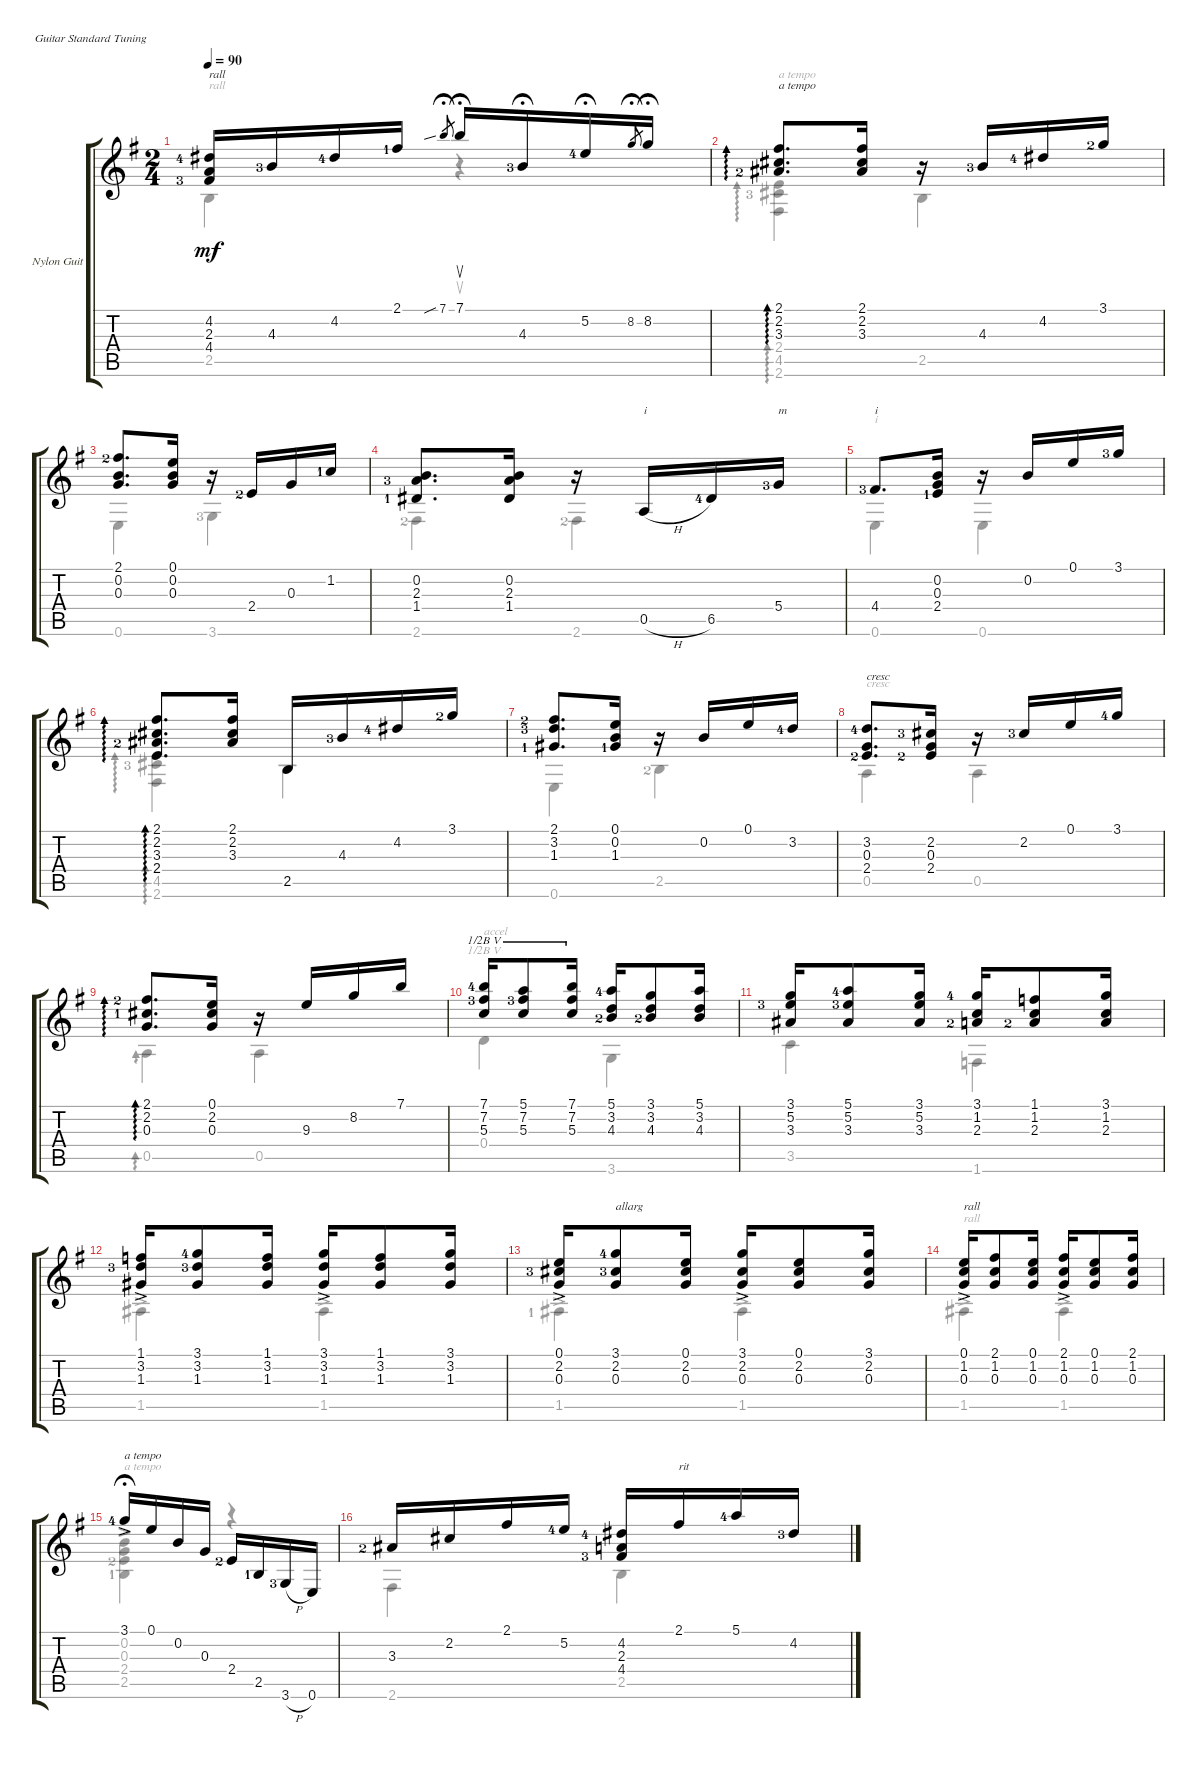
\defaultSystemsLayout 4
\bracketExtendMode groupsimilarinstruments
\firstSystemTrackNameOrientation horizontal
\otherSystemsTrackNameOrientation horizontal
\track ("Nylon Guitar" "Nylon Guit") {instrument acousticguitarsteel}
\staff {score tabs}
\tuning (E4 B3 G3 D3 A2 E2)
\voice
\ts (2 4)
\tempo 90
\clef g2
\ks g
(4.2{lf 5} 2.3 4.4{lf 4}).16{txt "rall" dy mf} 4.3{lf 4}.16 4.2{lf 5}.16 2.1{lf 2}.16 7.1{sib}.8{gr fermata (medium 1)} 7.1.16{su fermata (medium 1)} 4.3{lf 4}.16{fermata (medium 1)} 5.2{lf 5}.16{fermata (medium 1)} 8.2.8{gr fermata (medium 1)} 8.2.16{fermata (medium 1)} |
(2.1 2.2 3.3{lf 3}).8{d ad 0 txt "a tempo"} (2.1 2.2 3.3).16 r.16 4.3{lf 4}.16 4.2{lf 5}.16 3.1{lf 3}.16 |
(2.1{lf 3} 0.2 0.3).8{d} (0.3 0.2 0.1).16 r.16 2.4{lf 3}.16 0.3.16 1.2{lf 2}.16 |
(0.2 2.3{lf 4} 1.4{lf 2}).8{d} (1.4 2.3 0.2).16 r.16 0.5{h}.16{txt "i"} 6.5{lf 5}.16 5.4{lf 4}.16{txt "m"} |
4.4{lf 4}.8{d txt "i"} (0.2 0.3 2.4{lf 2}).16 r.16 0.2.16 0.1.16 3.1{lf 4}.16 |
(2.1 2.2 3.3{lf 3} 2.4).8{d ad 0} (2.1 2.2 3.3).16 2.5.16 4.3{lf 4}.16 4.2{lf 5}.16 3.1{lf 3}.16 |
(2.1{lf 3} 3.2{lf 4} 1.3{lf 2}).8{d} (1.3{lf 2} 0.2 0.1).16 r.16 0.2.16 0.1.16 3.2{lf 5}.16 |
(3.2{lf 5} 0.3 2.4{lf 3}).8{d txt "cresc"} (2.2{lf 4} 0.3 2.4{lf 3}).16 r.16 2.2{lf 4}.16 0.1.16 3.1{lf 5}.16 |
(2.2{lf 2} 0.3 2.1{lf 3}).8{d ad 0} (2.2 0.3 0.1).16 r.16 9.3.16 8.2.16 7.1.16 |
(7.1{lf 5} 7.2{lf 4} 5.3).16{barre (5 half)} (5.1 7.2{lf 4} 5.3).8{barre (5 half)} (7.1 7.2 5.3).16{barre (5 half)} (5.1{lf 5} 3.2 4.3{lf 3}).16 (4.3{lf 3} 3.2 3.1).8 (5.1 3.2 4.3).16 |
(3.1 5.2{lf 4} 3.3).16 (3.3 5.2{lf 4} 5.1{lf 5}).8 (3.1 5.2 3.3).16 (2.3{lf 3} 1.2 3.1{lf 5}).16 (1.1 1.2 2.3{lf 3}).8 (2.3 1.2 3.1).16 |
(1.1{ac} 3.2{ac lf 4} 1.3{ac}).16 (1.3 3.2{lf 4} 3.1{lf 5}).8 (1.1 3.2 1.3).16 (1.3{ac} 3.2{ac} 3.1{ac}).16 (1.1 3.2 1.3).8 (3.1 3.2 1.3).16 |
(0.3{ac} 2.2{ac lf 4} 0.1{ac}).16 (3.1{lf 5} 2.2{lf 4} 0.3).8{txt "allarg"} (0.3 2.2 0.1).16 (3.1{ac} 2.2{ac} 0.3{ac}).16 (0.3 2.2 0.1).8 (3.1 2.2 0.3).16 |
(0.3{ac} 1.2{ac} 0.1{ac}).16{txt "rall"} (2.1 1.2 0.3).8 (0.3 1.2 0.1).16 (2.1{ac} 1.2{ac} 0.3{ac}).16 (0.3 1.2 0.1).8 (2.1 1.2 0.3).16 |
3.1{ac lf 5}.16{txt "a tempo" fermata (medium 0.46)} 0.1.16 0.2.16 0.3.16 2.4{lf 3}.16 2.5{lf 2}.16 3.6{h lf 4}.16 0.6.16 |
3.3{lf 3}.16 2.2.16 2.1.16 5.2{lf 5}.16 (4.2{lf 5} 2.3 4.4{lf 4}).16 2.1.16{txt "rit"} 5.1{lf 5}.16 4.2{lf 4}.16
\voice
\clef g2
\ottava regular
\simile none
\ks g
2.5.4{txt "rall" dy mf} r.4{su fermata (medium 1)} |
(2.6 4.5{lf 4} 2.4).4{ad 0 txt "a tempo"} 2.5.4 |
0.6.4 3.6{lf 4}.4 |
2.6{lf 3}.4 2.6{lf 3}.4 |
0.6.4{txt "i"} 0.6.4 |
(2.6 4.5{lf 4} 2.4).4{ad 0} 2.5.4 |
0.6.4 2.5{lf 3}.4 |
0.5.4{txt "cresc"} 0.5.4 |
0.5.4{ad 0} 0.5.4 |
0.4.4{txt "accel" barre (5 half)} 3.6.4 |
3.5.4 1.6.4 |
1.5{ac}.4 1.5{ac}.4 |
1.5{ac lf 2}.4 1.5{ac}.4 |
1.5{ac}.4{txt "rall"} 1.5{ac}.4 |
(2.5{ac lf 2} 2.4{ac lf 3} 0.3{ac} 0.2{ac}).4{txt "a tempo" fermata (medium 0.46)} r.4 |
2.6.4 2.5.4
